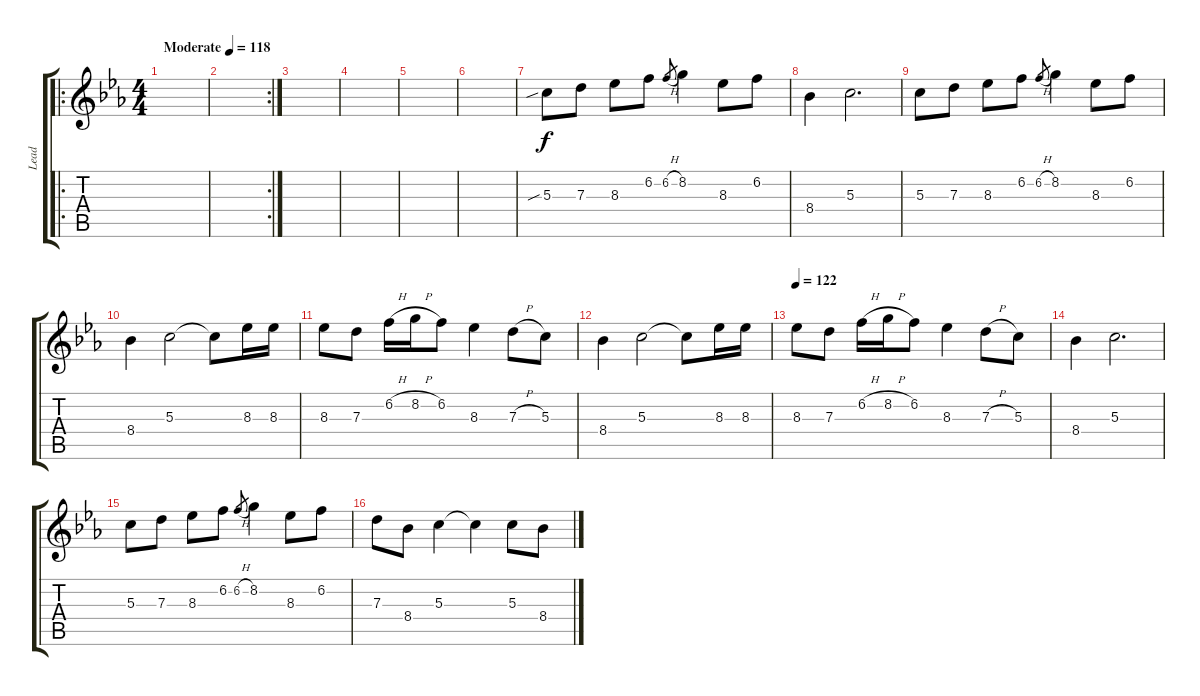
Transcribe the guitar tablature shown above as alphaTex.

\track ("Lead" "Lead") {instrument distortionguitar}
\staff {score tabs}
\tuning (E4 B3 G3 D3 A2 E2) {hide}
\ro
\ts (4 4)
\tempo (118 "Moderate")
\clef g2
\ks eb
|
\rc 2
|
|
|
|
|
5.3{sib}.8 7.3.8 8.3.8 6.2.8 6.2{h}.8{gr} 8.2.4 8.3.8 6.2.8 |
8.4.4 5.3.2{d} |
5.3.8 7.3.8 8.3.8 6.2.8 6.2{h}.8{gr} 8.2.4 8.3.8 6.2.8 |
8.4.4 5.3.2 5.3{t}.8 8.3.16 8.3.16 |
8.3.8 7.3.8 6.2{h}.16 8.2{h}.16 6.2.8 8.3.4 7.3{h}.8 5.3.8 |
8.4.4 5.3.2 5.3{t}.8 8.3.16 8.3.16 |
\tempo 122
8.3.8{volume 16} 7.3.8 6.2{h}.16 8.2{h}.16 6.2.8 8.3.4 7.3{h}.8 5.3.8 |
8.4.4 5.3.2{d} |
5.3.8 7.3.8 8.3.8 6.2.8 6.2{h}.8{gr} 8.2.4 8.3.8 6.2.8 |
7.3.8 8.4.8 5.3.4 5.3{t}.4 5.3.8 8.4.8
